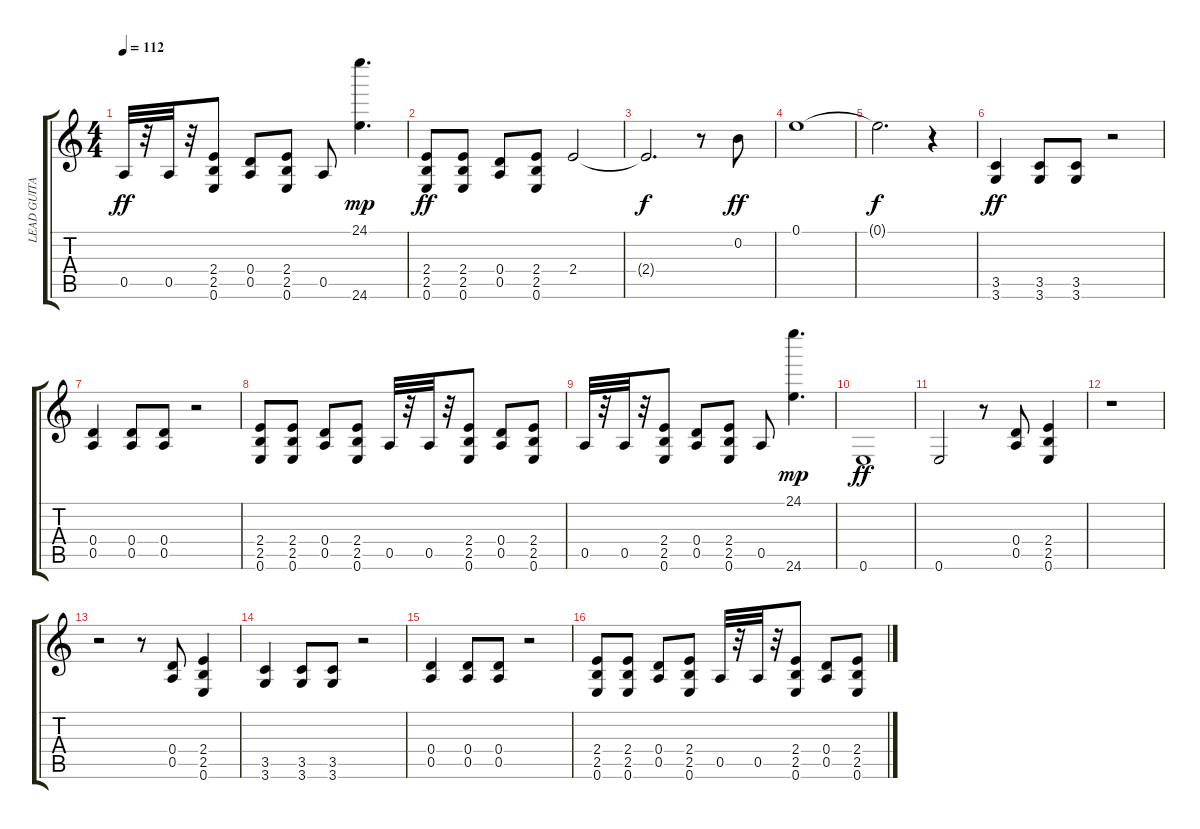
\track ("LEAD GUITAR1" "LEAD GUITA") {instrument distortionguitar}
\staff {score tabs}
\tuning (E4 B3 G3 D3 A2 E2) {hide}
\ts (4 4)
\tempo 112
\clef g2
\ks c
0.5.32{dy ff} r.32 0.5.32 r.32 (2.4 2.5 0.6).8 (0.4 0.5).8 (2.4 2.5 0.6).8 0.5.8 (24.1 24.6).4{d dy mp} |
(2.4 2.5 0.6).8{dy ff} (2.4 2.5 0.6).8 (0.4 0.5).8 (2.4 2.5 0.6).8 2.4.2 |
2.4{t}.2{d dy f} r.8 0.2.8{dy ff} |
0.1.1 |
0.1{t}.2{d dy f} r.4 |
(3.5 3.6).4{dy ff} (3.5 3.6).8 (3.5 3.6).8 r.2 |
(0.4 0.5).4 (0.4 0.5).8 (0.4 0.5).8 r.2 |
(2.4 2.5 0.6).8 (2.4 2.5 0.6).8 (0.4 0.5).8 (2.4 2.5 0.6).8 0.5.32 r.32 0.5.32 r.32 (2.4 2.5 0.6).8 (0.4 0.5).8 (2.4 2.5 0.6).8 |
0.5.32 r.32 0.5.32 r.32 (2.4 2.5 0.6).8 (0.4 0.5).8 (2.4 2.5 0.6).8 0.5.8 (24.1 24.6).4{d dy mp} |
0.6.1{dy ff} |
0.6.2 r.8 (0.4 0.5).8 (2.4 2.5 0.6).4 |
r.1 |
r.2 r.8 (0.4 0.5).8 (2.4 2.5 0.6).4 |
(3.5 3.6).4 (3.5 3.6).8 (3.5 3.6).8 r.2 |
(0.4 0.5).4 (0.4 0.5).8 (0.4 0.5).8 r.2 |
(2.4 2.5 0.6).8 (2.4 2.5 0.6).8 (0.4 0.5).8 (2.4 2.5 0.6).8 0.5.32 r.32 0.5.32 r.32 (2.4 2.5 0.6).8 (0.4 0.5).8 (2.4 2.5 0.6).8
